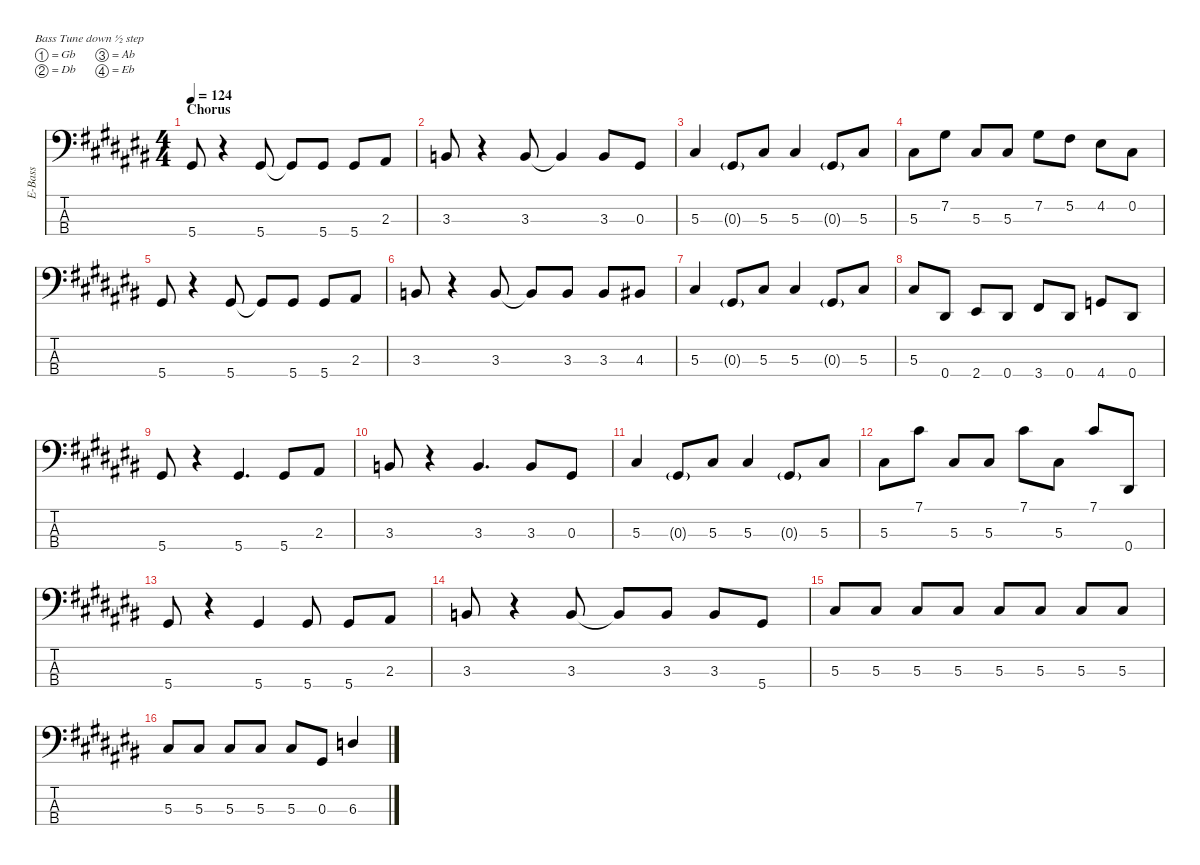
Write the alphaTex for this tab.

\hideDynamics
\bracketExtendMode nobrackets
\otherSystemsTrackNameOrientation horizontal
\track ("Bass (Duff)" "E-Bass") {defaultSystemsLayout 4 instrument electricbasspick}
\staff {score tabs}
\tuning (Gb2 Db2 Ab1 Eb1)
\ts (4 4)
\section ("" "Chorus")
\tempo 124
\clef f4
\ks c#
5.4{acc #}.8{dy f beam Up} r.4{beam Up} 5.4{acc #}.8{beam Up} 5.4{t acc #}.8{beam Up} 5.4{acc #}.8{beam Up} 5.4{acc #}.8{beam Up} 2.3{acc #}.8{beam Up} |
3.3{acc forcenatural}.8{beam Up} r.4{beam Up} 3.3{acc forcenatural}.8{beam Up} 3.3{t acc forcenatural}.4{beam Up} 3.3{acc forcenatural}.8{beam Up} 0.3{acc #}.8{beam Up} |
5.3{acc #}.4{beam Up} 0.3{g acc #}.8{beam Up} 5.3{acc #}.8{beam Up} 5.3{acc #}.4{beam Up} 0.3{g acc #}.8{beam Up} 5.3{acc #}.8{beam Up} |
5.3{acc #}.8{beam Down} 7.2{acc #}.8{beam Down} 5.3{acc #}.8{beam Up} 5.3{acc #}.8{beam Up} 7.2{acc #}.8{beam Down} 5.2{acc #}.8{beam Down} 4.2{acc #}.8{beam Down} 0.2{acc #}.8{beam Down} |
5.4{acc #}.8{beam Up} r.4{beam Up} 5.4{acc #}.8{beam Up} 5.4{t acc #}.8{beam Up} 5.4{acc #}.8{beam Up} 5.4{acc #}.8{beam Up} 2.3{acc #}.8{beam Up} |
3.3{acc forcenatural}.8{beam Up} r.4{beam Up} 3.3{acc forcenatural}.8{beam Up} 3.3{t acc forcenatural}.8{beam Up} 3.3{acc forcenatural}.8{beam Up} 3.3{acc forcenatural}.8{beam Up} 4.3{acc #}.8{beam Up} |
5.3{acc #}.4{beam Up} 0.3{g acc #}.8{beam Up} 5.3{acc #}.8{beam Up} 5.3{acc #}.4{beam Up} 0.3{g acc #}.8{beam Up} 5.3{acc #}.8{beam Up} |
5.3{acc #}.8{beam Up} 0.4{acc #}.8{beam Up} 2.4{acc #}.8{beam Up} 0.4{acc #}.8{beam Up} 3.4{acc #}.8{beam Up} 0.4{acc #}.8{beam Up} 4.4{acc forcenatural}.8{beam Up} 0.4{acc #}.8{beam Up} |
5.4{acc #}.8{beam Up} r.4{beam Up} 5.4{acc #}.4{d beam Up} 5.4{acc #}.8{beam Up} 2.3{acc #}.8{beam Up} |
3.3{acc forcenatural}.8{beam Up} r.4{beam Up} 3.3{acc forcenatural}.4{d beam Up} 3.3{acc forcenatural}.8{beam Up} 0.3{acc #}.8{beam Up} |
5.3{acc #}.4{beam Up} 0.3{g acc #}.8{beam Up} 5.3{acc #}.8{beam Up} 5.3{acc #}.4{beam Up} 0.3{g acc #}.8{beam Up} 5.3{acc #}.8{beam Up} |
5.3{acc #}.8{beam Down} 7.1{acc #}.8{beam Down} 5.3{acc #}.8{beam Up} 5.3{acc #}.8{beam Up} 7.1{acc #}.8{beam Down} 5.3{acc #}.8{beam Down} 7.1{acc #}.8{beam Up} 0.4{acc #}.8{beam Up} |
5.4{acc #}.8{beam Up} r.4{beam Up} 5.4{acc #}.4{beam Up} 5.4{acc #}.8{beam Up} 5.4{acc #}.8{beam Up} 2.3{acc #}.8{beam Up} |
3.3{acc forcenatural}.8{beam Up} r.4{beam Up} 3.3{acc forcenatural}.8{beam Up} 3.3{t acc forcenatural}.8{beam Up} 3.3{acc forcenatural}.8{beam Up} 3.3{acc forcenatural}.8{beam Up} 5.4{acc #}.8{beam Up} |
5.3{acc #}.8{beam Up} 5.3{acc #}.8{beam Up} 5.3{acc #}.8{beam Up} 5.3{acc #}.8{beam Up} 5.3{acc #}.8{beam Up} 5.3{acc #}.8{beam Up} 5.3{acc #}.8{beam Up} 5.3{acc #}.8{beam Up} |
5.3{acc #}.8{beam Up} 5.3{acc #}.8{beam Up} 5.3{acc #}.8{beam Up} 5.3{acc #}.8{beam Up} 5.3{acc #}.8{beam Up} 0.3{acc #}.8{beam Up} 6.3{acc forcenatural}.4{beam Up}
